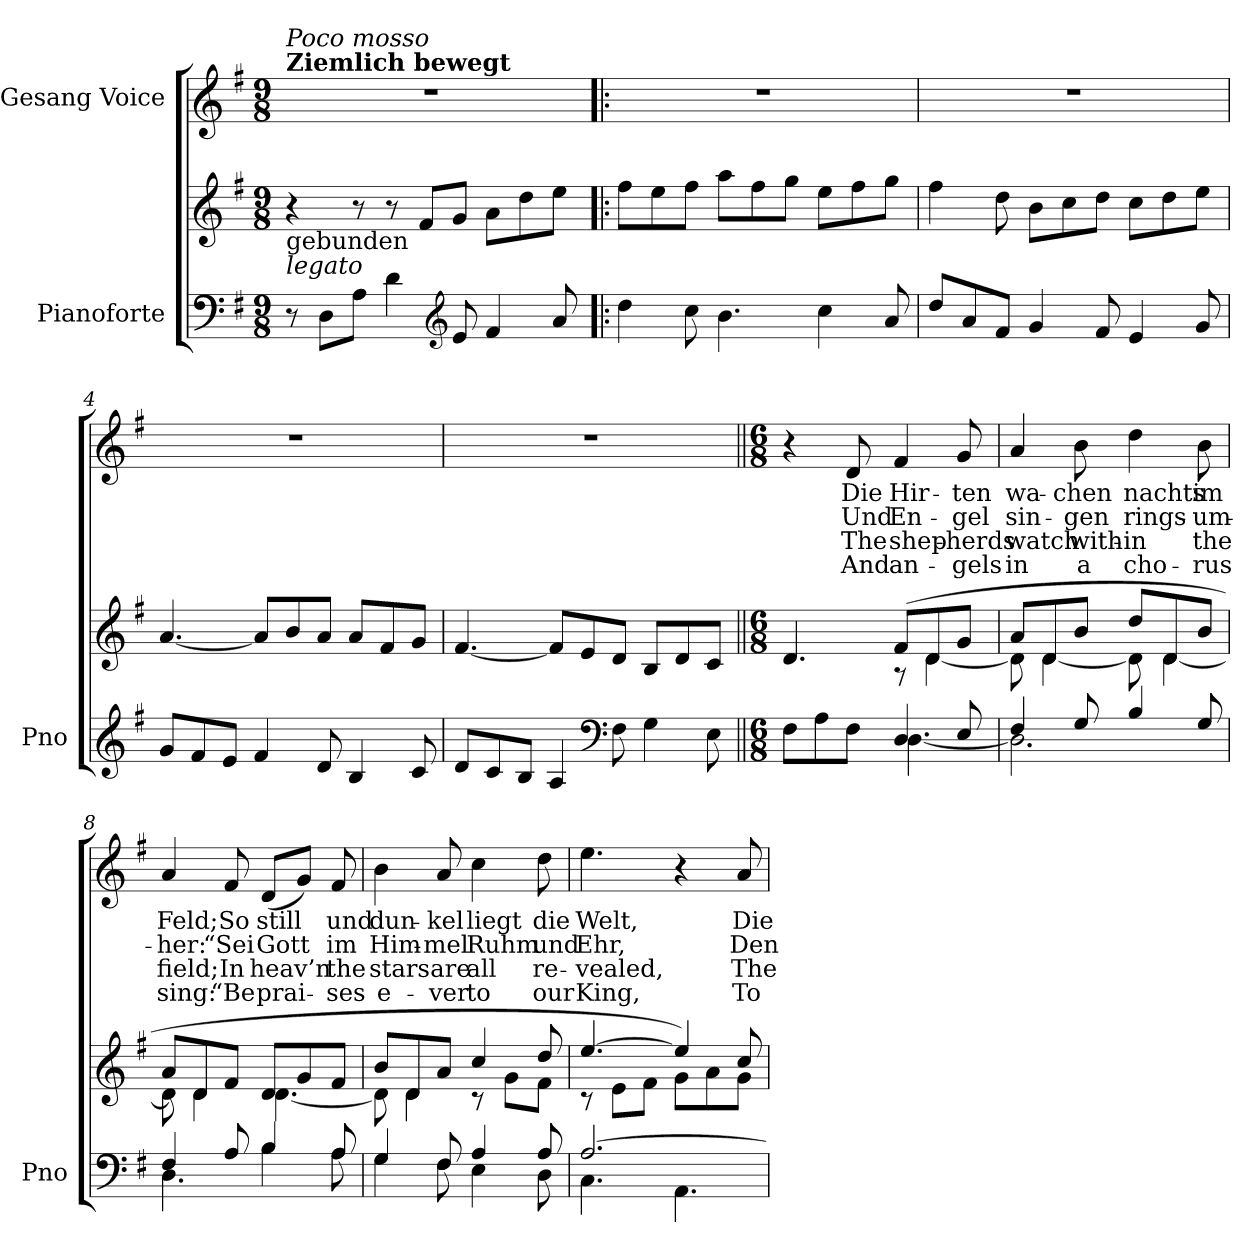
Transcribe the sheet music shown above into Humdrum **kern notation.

**kern	**kern	**kern	**text	**text	**text	**text
*part2	*part2	*part1	*part1	*part1	*part1	*part1
*staff3	*staff2	*staff1	*staff1	*staff1	*staff1	*staff1
*I"Pianoforte	*	*I"Gesang Voice	*	*	*	*
*I'Pno	*	*	*	*	*	*
*clefF4	*clefG2	*clefG2	*	*	*	*
*k[f#]	*k[f#]	*k[f#]	*	*	*	*
*M9/8	*M9/8	*M9/8	*	*	*	*
=1	=1	=1	=1	=1	=1	=1
!	!	!LO:TX:a:B:t=Ziemlich bewegt	!	!	!	!
!	!	!LO:TX:a:i:t=Poco mosso	!	!	!	!
!	!LO:TX:b:t=gebunden	!	!	!	!	!
!	!LO:TX:b:i:t=legato	!	!	!	!	!
8r	4r	8%9r	.	.	.	.
8D\L	.	.	.	.	.	.
8A\J	8r	.	.	.	.	.
4d\	8r	.	.	.	.	.
.	8f#/L	.	.	.	.	.
*clefG2	*	*	*	*	*	*
8e/	8g/J	.	.	.	.	.
4f#/	8a\L	.	.	.	.	.
.	8dd\	.	.	.	.	.
8a/	8ee\J	.	.	.	.	.
=2!|:	=2!|:	=2!|:	=2!|:	=2!|:	=2!|:	=2!|:
4dd\	8ff#\L	8%9r	.	.	.	.
.	8ee\	.	.	.	.	.
8cc\	8ff#\J	.	.	.	.	.
4.b\	8aa\L	.	.	.	.	.
.	8ff#\	.	.	.	.	.
.	8gg\J	.	.	.	.	.
4cc\	8ee\L	.	.	.	.	.
.	8ff#\	.	.	.	.	.
8a/	8gg\J	.	.	.	.	.
=3	=3	=3	=3	=3	=3	=3
8dd/L	4ff#\	8%9r	.	.	.	.
8a/	.	.	.	.	.	.
8f#/J	8dd\	.	.	.	.	.
4g/	8b\L	.	.	.	.	.
.	8cc\	.	.	.	.	.
8f#/	8dd\J	.	.	.	.	.
4e/	8cc\L	.	.	.	.	.
.	8dd\	.	.	.	.	.
8g/	8ee\J	.	.	.	.	.
=4	=4	=4	=4	=4	=4	=4
8g/L	[4.a/	8%9r	.	.	.	.
8f#/	.	.	.	.	.	.
8e/J	.	.	.	.	.	.
4f#/	8a/L]	.	.	.	.	.
.	8b/	.	.	.	.	.
8d/	8a/J	.	.	.	.	.
4B/	8a/L	.	.	.	.	.
.	8f#/	.	.	.	.	.
8c/	8g/J	.	.	.	.	.
=5	=5	=5	=5	=5	=5	=5
8d/L	[4.f#/	8%9r	.	.	.	.
8c/	.	.	.	.	.	.
8B/J	.	.	.	.	.	.
4A/	8f#/L]	.	.	.	.	.
.	8e/	.	.	.	.	.
*clefF4	*	*	*	*	*	*
8F#\	8d/J	.	.	.	.	.
4G\	8B/L	.	.	.	.	.
.	8d/	.	.	.	.	.
8E\	8c/J	.	.	.	.	.
=6||	=6||	=6||	=6||	=6||	=6||	=6||
*M6/8	*M6/8	*M6/8	*	*	*	*
*^	*^	*	*	*	*	*
8F#\L	4.ryy	4.d/	4.ryy	4r	.	.	.	.
8A\	.	.	.	.	.	.	.	.
8F#\J	.	.	.	8d/	Die	Und	The	And
4D/	[4.D\	(8f#/L	8r	4f#/	Hir-	En-	shep-	an-
.	.	8d/	[4d\	.	.	.	.	.
8E/	.	8g/J	.	8g/	-ten	-gel	-herds	-gels
=7	=7	=7	=7	=7	=7	=7	=7	=7
4F#/	2.D\]	8a/L	8d\]	4a/	wa-	sin-	watch	in
.	.	8d/	[4d\	.	.	.	.	.
8G/	.	8b/J	.	8b\	-chen	-gen	with-	a
4B/	.	8dd/L	8d\]	4dd\	nachts	rings-	-in	cho-
.	.	8d/	[4d\	.	.	.	.	.
8G/	.	8b/J	.	8b\	im	-um-	the	-rus
=8	=8	=8	=8	=8	=8	=8	=8	=8
4F#/	4.D\	8a/L	8d\]	4a/	Feld;	-her:	field;	sing:
.	.	8d/	4d\	.	.	.	.	.
8A/	.	8f#/J	.	8f#/	So	“Sei	In	“Be
4B/	4B\	8d/L	[4.d\	(8d/L	still	Gott	heav’n	prai-
.	.	8g/	.	8g/J)	.	.	.	.
8A/	8A\	8f#/J	.	8f#/	und	im	the	-ses
=9	=9	=9	=9	=9	=9	=9	=9	=9
4G/	4G\	8b/L	8d\]	4b\	dun-	Him-	stars	e-
.	.	8d/	4d\	.	.	.	.	.
8F#/	8F#\	8a/J	.	8a/	-kel	-mel	are	-ver
4A/	4E\	4cc/	8r	4cc\	liegt	Ruhm	all	to
.	.	.	8g\L	.	.	.	.	.
8A/	8D\	8dd/	8f#\J	8dd\	die	und	re-	our
=10	=10	=10	=10	=10	=10	=10	=10	=10
[2.A/	4.C\	[4.ee/	8r	4.ee\	Welt,	Ehr,	-vealed,	King,
.	.	.	8e\L	.	.	.	.	.
.	.	.	8f#\J	.	.	.	.	.
.	4.AA\	4ee/])	8g\L	4r	.	.	.	.
.	.	.	8a\	.	.	.	.	.
.	.	8cc/	8g\J	8a/	Die	Den	The	To
*v	*v	*	*	*	*	*	*	*
*	*v	*v	*	*	*	*	*
=	=	=	=	=	=	=
*-	*-	*-	*-	*-	*-	*-
